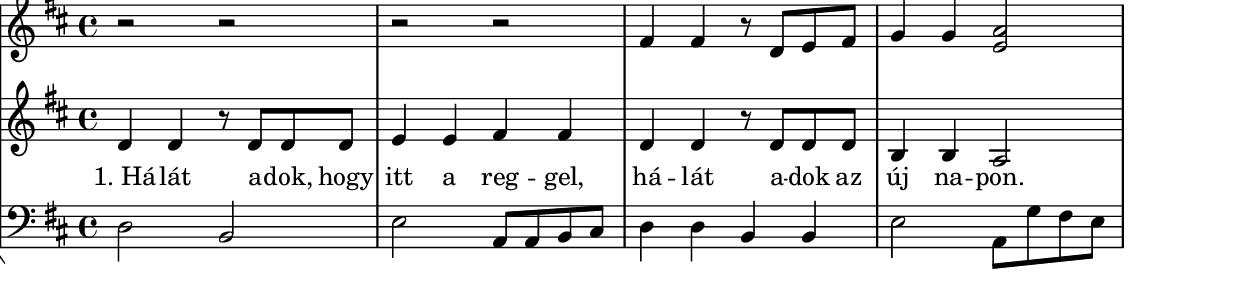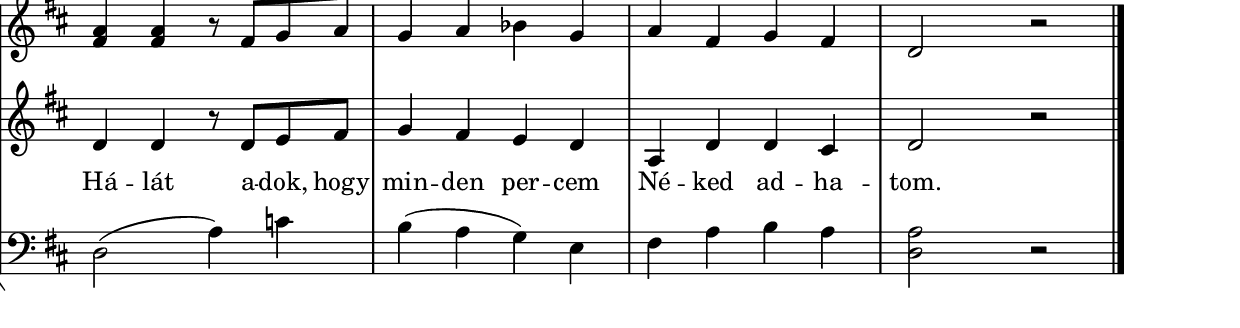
% MusicXML to Lilypond converter by Kovi

szovegBAA = \lyricmode {  "1. Há" -- "lát" "a" -- "dok," "hogy" "itt" "a" "reg" -- "gel," "há" -- "lát" "a" -- "dok" "az" "új" "na" -- "pon." "Há" -- "lát" "a" -- "dok," "hogy" "min" -- "den" "per" -- "cem" "Né" -- "ked" "ad" -- "ha" -- "tom."  }

% Analyzing...
% 3 parts
% 1 Staff
% forceBassClefActive = 
melody = {
\new StaffGroup <<
% 1 Staff
% 32 notes in the part
% 1 voices

\new Staff
\new Voice {
% 32 notes
% 8 mesaures

% Measure 1
\clef "treble"
\key d \major
\time 4/4 
r2 r2 
% Measure 2
r2 r2 
% Measure 3
fis'4 fis'4 r8 d'8 e'8 fis'8 
% Measure 4
g'4 g'4 <e' a' >2 
% Measure 5
\break
<fis' a' >4 <fis' a' >4 r8 fis'8 g'8 a'8 
% Measure 6
g'4 a'4 bes'4 g'4 
% Measure 7
a'4 fis'4 g'4 fis'4 
% Measure 8
d'2 r2 \bar "|." 
} % voice
% 1 Staff
% 35 notes in the part
% 1 voices

\new Staff
\new Voice {
% 35 notes
% 8 mesaures

% Measure 1
\clef "treble"
\key d \major
\time 4/4 
d'4 d'4 r8 d'8 d'8 d'8 
% Measure 2
e'4 e'4 fis'4 fis'4 
% Measure 3
d'4 d'4 r8 d'8 d'8 d'8 
% Measure 4
b4 b4 a2 
% Measure 5
\break
d'4 d'4 r8 d'8 e'8 fis'8 
% Measure 6
g'4 fis'4 e'4 d'4 
% Measure 7
a4 d'4 d'4 cis'4 
% Measure 8
d'2 r2 \bar "|." 
} % voice
\addlyrics { \szovegBAA }

% 1 Staff
% 30 notes in the part
% 1 voices

\new Staff
\new Voice {
% 30 notes
% 8 mesaures

% Measure 1
\clef "bass"
\key d \major
\time 4/4 
d2 b,2 
% Measure 2
e2 a,8 a,8 b,8 cis8 
% Measure 3
d4 d4 b,4 b,4 
% Measure 4
e2 a,8 g8 fis8 e8 
% Measure 5
\break
d2 (a4 )c'4 
% Measure 6
b4 (a4 g4 )e4 
% Measure 7
fis4 a4 b4 a4 
% Measure 8
<d a >2 r2 \bar "|." 
} % voice
>>
} % melody


harmonies = \chordmode {
% 15 chords
\germanChords
d4 s4 b4:m s4 e4:m s4 d4 s4 d4 s4 d4:7 s4 g4 s4 a4:7 s4 d4 s4 d4:7 s4 g4 s4 g4:m s4 d4 s4 a4:7 s4 d4
}

\include "../../definitions.ly"
